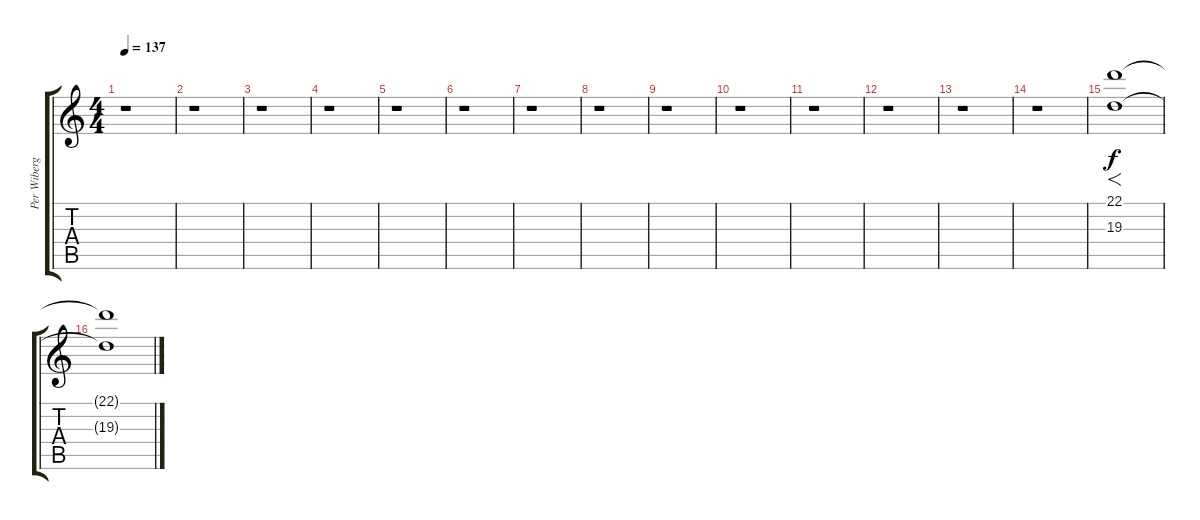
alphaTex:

\track ("Per Wiberg" "Per Wiberg") {instrument synthstrings1}
\staff {score tabs}
\tuning (E4 B3 G3 D3 A2 E2) {hide}
\ts (4 4)
\tempo 137
\clef g2
\ks c
r.1{dy f} |
r.1 |
r.1 |
r.1 |
r.1 |
r.1 |
r.1 |
r.1 |
r.1 |
r.1 |
r.1 |
r.1 |
r.1 |
r.1{volume 5} |
\section ("" "")
(22.1 19.3).1{f} |
(22.1{t} 19.3{t}).1
